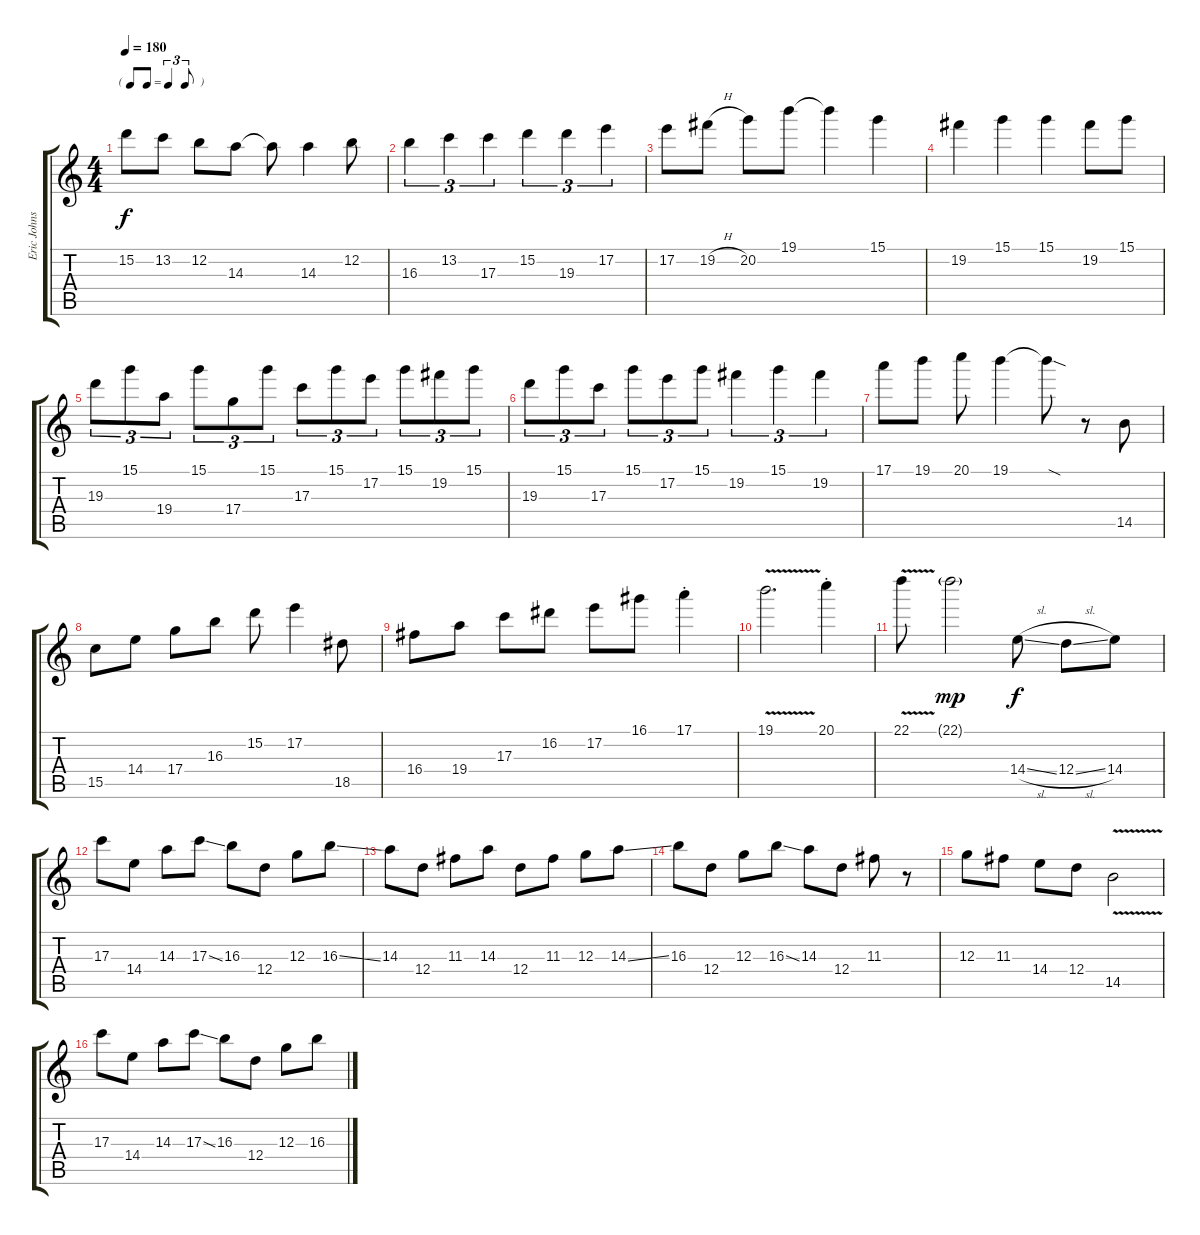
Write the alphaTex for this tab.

\track ("Eric Johnson" "Eric Johns") {instrument distortionguitar}
\staff {score tabs}
\tuning (E4 B3 G3 D3 A2 E2) {hide}
\ts (4 4)
\tf triplet8th
\tempo 180
\clef g2
\ks c
15.2.8{dy f} 13.2.8 12.2.8 14.3.8 14.3{t}.8 14.3.4 12.2.8 |
16.3.4{tu (3 2)} 13.2.4{tu (3 2)} 17.3.4{tu (3 2)} 15.2.4{tu (3 2)} 19.3.4{tu (3 2)} 17.2.4{tu (3 2)} |
17.2.8 19.2{h}.8 20.2.8 19.1.8 19.1{t}.4 15.1.4 |
19.2.4 15.1.4 15.1.4 19.2.8 15.1.8 |
19.3.8{tu (3 2)} 15.1.8{tu (3 2)} 19.4.8{tu (3 2)} 15.1.8{tu (3 2)} 17.4.8{tu (3 2)} 15.1.8{tu (3 2)} 17.3.8{tu (3 2)} 15.1.8{tu (3 2)} 17.2.8{tu (3 2)} 15.1.8{tu (3 2)} 19.2.8{tu (3 2)} 15.1.8{tu (3 2)} |
19.3.8{tu (3 2)} 15.1.8{tu (3 2)} 17.3.8{tu (3 2)} 15.1.8{tu (3 2)} 17.2.8{tu (3 2)} 15.1.8{tu (3 2)} 19.2.4{tu (3 2)} 15.1.4{tu (3 2)} 19.2.4{tu (3 2)} |
17.1.8 19.1.8 20.1.8 19.1.4 19.1{sod t}.8 r.8 14.5.8 |
15.5.8 14.4.8 17.4.8 16.3.8 15.2.8 17.2.4 18.5.8 |
16.4.8 19.4.8 17.3.8 16.2.8 17.2.8 16.1.8 17.1{st}.4 |
19.1{v}.2{d} 20.1{st}.4 |
22.1{v}.8 22.1{g}.2{dy mp} 14.4{sl}.8{dy f} 12.4{sl}.8 14.4.8 |
17.3.8 14.4.8 14.3.8 17.3{ss}.8 16.3.8 12.4.8 12.3.8 16.3{ss}.8 |
14.3.8 12.4.8 11.3.8 14.3.8 12.4.8 11.3.8 12.3.8 14.3{ss}.8 |
16.3.8 12.4.8 12.3.8 16.3{ss}.8 14.3.8 12.4.8 11.3.8 r.8 |
12.3.8 11.3.8 14.4.8 12.4.8 14.5{v}.2 |
17.3.8 14.4.8 14.3.8 17.3{ss}.8 16.3.8 12.4.8 12.3.8 16.3{ss}.8
